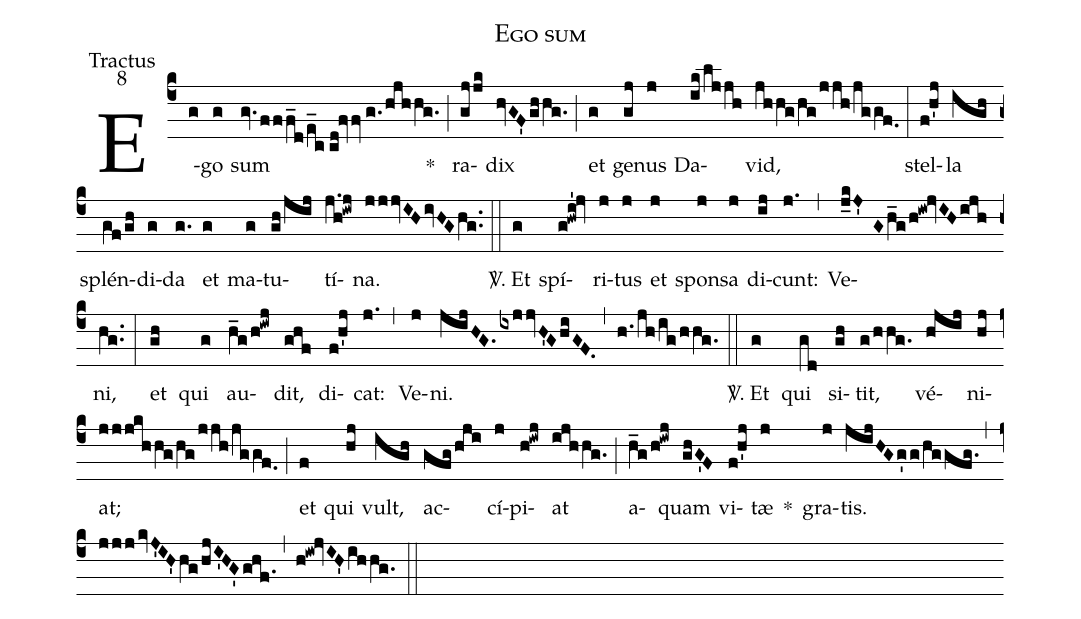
name: Ego sum;
office-part: Tractus;
mode: 8;
%%
(c4) E(g)go(g) sum(gv.fff_d/e_c//cd!fvv//g./hjhhg.) *(;) ra(gjjk)dix(hvGF'ghhg.) (;) et(g) ge(gj)nus(j) Da(ik/ljjh)vid,(jhhg/hg/jjh/jggf.0) (:)
stel(f!h'j)la(igh) splén(gf/gh)di(g)da(g.) et(g) ma(g)tu(gh/jij)tí(j.h!iwj)na.(jjjvIH/ivHGhg..) (::)
<sp>V/</sp>. Et(g) spí(g!hwi'!jv)ri(j)tus(j) et(j) spon(j)sa(j) di(ij)cunt:(j.) (,) Ve(j_kJ'Gh_g/h!iw!jvIHijh)ni,(hg..) (:)
et(gh) qui(g) au(h_g/h!iwj)dit,(ghf) di(f!h'j)cat:(j.) (,) Ve(j)ni.(jijHG.ixjjvH'GhiGF.) (,) (h./jh/ig/hhg.) (::)
<sp>V/</sp>. Et(g) qui(gd) si(gh)tit,(g/hhg.) vé(hjij)ni(hj)at;(jjjkhhg/hg/jjh/jggf.0) (;) et(f) qui(hj) vult,(igh) ac(gfg/hji)cí(j)pi(h!iwj)at(ijhhg.) (;) a(h_g/h!iwj)quam(ghG'F) vi(f!h'j)tæ(j) *() gra(j)tis.(jijHGg'g/hggfg.) (,) (jjj/kvJ'IH'hg/hjI'HG'/ghf.1) (,) (h!iw!jvIH'/ihhg.) (::)
